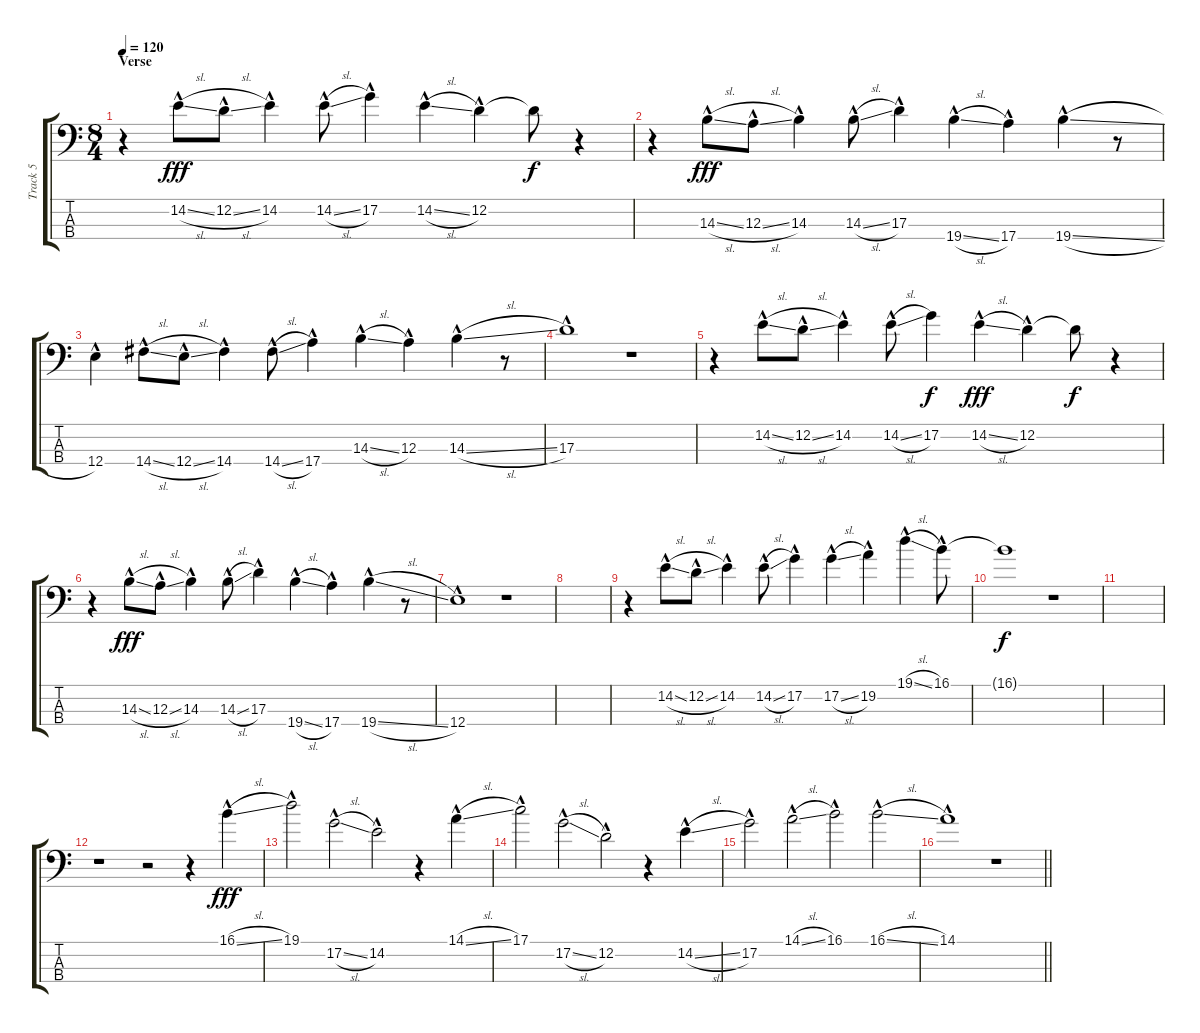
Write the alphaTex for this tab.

\track ("Track 5" "Track 5") {instrument acousticbass}
\staff {score tabs}
\tuning (G2 D2 A1 E1) {hide}
\ts (8 4)
\section ("" "Verse")
\tempo 120
\clef f4
\ks c
r.4{dy f} 14.2{sl hac}.8{dy fff} 12.2{sl hac}.8 14.2{hac}.4 14.2{sl hac}.8 17.2{hac}.4 14.2{sl hac}.4 12.2{hac}.4 12.2{t}.8{dy f} r.4 |
r.4 14.3{sl hac}.8{dy fff} 12.3{sl hac}.8 14.3{hac}.4 14.3{sl hac}.8 17.3{hac}.4 19.4{sl hac}.4 17.4{hac}.4 19.4{sl hac}.4 r.8 |
12.4{hac}.4 14.4{sl hac}.8 12.4{sl hac}.8 14.4{hac}.4 14.4{sl hac}.8 17.4{hac}.4 14.3{sl hac}.4 12.3{hac}.4 14.3{sl hac}.4 r.8 |
17.3{hac}.1 r.1 |
r.4 14.2{sl hac}.8 12.2{sl hac}.8 14.2{hac}.4 14.2{sl hac}.8 17.2.4{dy f} 14.2{sl hac}.4{dy fff} 12.2{hac}.4 12.2{t}.8{dy f} r.4 |
r.4 14.3{sl hac}.8{dy fff} 12.3{sl hac}.8 14.3{hac}.4 14.3{sl hac}.8 17.3{hac}.4 19.4{sl hac}.4 17.4{hac}.4 19.4{sl hac}.4 r.8 |
12.4{hac}.1 r.1 |
|
r.4 14.2{sl hac}.8 12.2{sl hac}.8 14.2{hac}.4 14.2{sl hac}.8 17.2{hac}.4 17.2{sl hac}.4 19.2{hac}.4 19.1{sl hac}.4 16.1{hac}.8 |
16.1{t}.1{dy f} r.1 |
|
r.1 r.2 r.4 16.1{sl hac}.4{dy fff} |
19.1{hac}.2 17.2{sl hac}.2 14.2{hac}.2 r.4 14.1{sl hac}.4 |
17.1{hac}.2 17.2{sl hac}.2 12.2{hac}.2 r.4 14.2{sl hac}.4 |
17.2{hac}.2 14.1{sl hac}.2 16.1{hac}.2 16.1{sl hac}.2 |
\barLineRight lightlight
14.1{hac}.1 r.1
